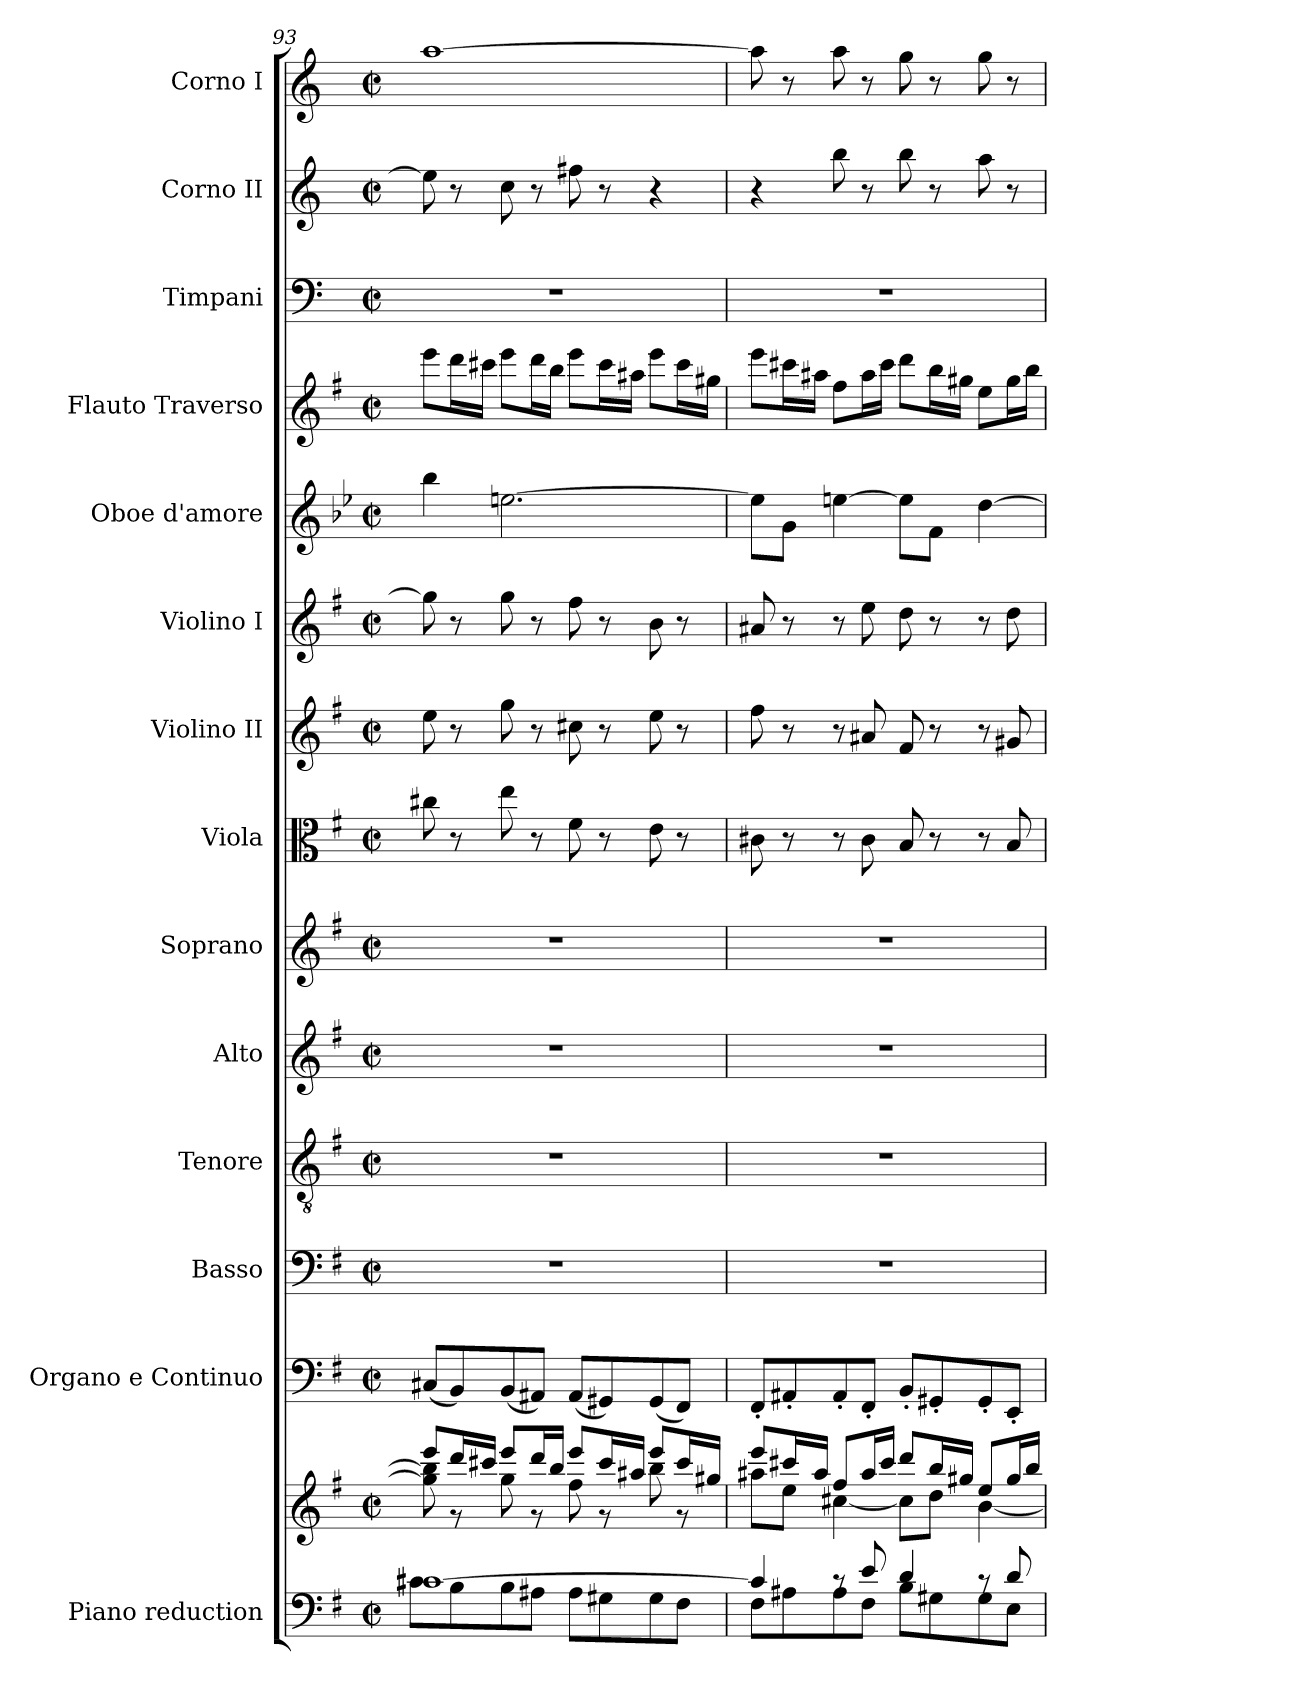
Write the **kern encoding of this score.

**kern	**kern	**kern	**kern	**kern	**kern	**kern	**kern	**kern	**kern	**kern	**kern	**kern	**kern	**kern
*part14	*part14	*part13	*part12	*part11	*part10	*part9	*part8	*part7	*part6	*part5	*part4	*part3	*part2	*part1
*staff15	*staff14	*staff13	*staff12	*staff11	*staff10	*staff9	*staff8	*staff7	*staff6	*staff5	*staff4	*staff3	*staff2	*staff1
*I"Piano reduction	*	*I"Organo e Continuo	*I"Basso	*I"Tenore	*I"Alto	*I"Soprano	*I"Viola	*I"Violino II	*I"Violino I	*I"Oboe d'amore	*I"Flauto Traverso	*I"Timpani	*I"Corno II	*I"Corno I
*I'Pno	*	*	*	*	*	*	*	*	*	*I'Ob	*I'Fl	*I'Timp	*	*
!!LO:PB:g=z
*clefF4	*clefG2	*clefF4	*clefF4	*clefGv2	*clefG2	*clefG2	*clefC3	*clefG2	*clefG2	*clefG2	*clefG2	*clefF4	*clefG2	*clefG2
*	*	*	*	*	*	*	*	*	*	*ITrd2c3	*	*	*ITrd3c5	*ITrd3c5
*k[f#]	*k[f#]	*k[f#]	*k[f#]	*k[f#]	*k[f#]	*k[f#]	*k[f#]	*k[f#]	*k[f#]	*k[f#]	*k[f#]	*k[]	*k[f#]	*k[f#]
*M2/2	*M2/2	*M2/2	*M2/2	*M2/2	*M2/2	*M2/2	*M2/2	*M2/2	*M2/2	*M2/2	*M2/2	*M2/2	*M2/2	*M2/2
*met(c|)	*met(c|)	*met(c|)	*met(c|)	*met(c|)	*met(c|)	*met(c|)	*met(c|)	*met(c|)	*met(c|)	*met(c|)	*met(c|)	*met(c|)	*met(c|)	*met(c|)
=93	=93	=93	=93	=93	=93	=93	=93	=93	=93	=93	=93	=93	=93	=93
*^	*^	*	*	*	*	*	*	*	*	*	*	*	*	*
[1c#X	8c#\L	8eee/L	8gg\] 8bb\]	(<8C#X/L	1r	1r	1r	1r	8cc#X\	8ee\	8gg\]	4gg\	8eee\L	1r	8b\]	[1ee
.	8B\	16ddd/L	8r	8BB/)	.	.	.	.	8r	8r	8r	.	16ddd\L	.	8r	.
.	.	16ccc#X/JJ	.	.	.	.	.	.	.	.	.	.	16ccc#X\JJ	.	.	.
.	8B\	8eee/L	8gg\	(<8BB/	.	.	.	.	8ee\	8gg\	8gg\	[2.cc#X\	8eee\L	.	8g\	.
.	8A#X\J	16ddd/L	8r	8AA#X/J)	.	.	.	.	8r	8r	8r	.	16ddd\L	.	8r	.
.	.	16bb/JJ	.	.	.	.	.	.	.	.	.	.	16bb\JJ	.	.	.
.	8A#\L	8eee/L	8ff#\	(<8AA#/L	.	.	.	.	8f#\	8cc#X\	8ff#\	.	8eee\L	.	8cc#X\	.
.	8G#X\	16ccc#/L	8r	8GG#X/)	.	.	.	.	8r	8r	8r	.	16ccc#\L	.	8r	.
.	.	16aa#X/JJ	.	.	.	.	.	.	.	.	.	.	16aa#X\JJ	.	.	.
.	8G#\	8eee/L	8bb\	(<8GG#/	.	.	.	.	8e\	8ee\	8b\	.	8eee\L	.	4r	.
.	8F#\J	16ccc#/L	8r	8FF#/J)	.	.	.	.	8r	8r	8r	.	16ccc#\L	.	.	.
.	.	16gg#X/JJ	.	.	.	.	.	.	.	.	.	.	16gg#X\JJ	.	.	.
=94	=94	=94	=94	=94	=94	=94	=94	=94	=94	=94	=94	=94	=94	=94	=94	=94
4c#/]	8F#\L	8eee/L	8aa#X\L	8FF#'/L	1r	1r	1r	1r	8c#X\	8ff#\	8a#X/	8cc#\L]	8eee\L	1r	4r	8ee\]
.	8A#X\	16ccc#X/L	8ee\J	8AA#X'/	.	.	.	.	8r	8r	8r	8e\J	16ccc#X\L	.	.	8r
.	.	16aa#/JJ	.	.	.	.	.	.	.	.	.	.	16aa#X\JJ	.	.	.
8rc	8A#\	8ff#/L	[4cc#X\	8AA#'/	.	.	.	.	8r	8r	8r	[4cc#X\	8ff#\L	.	8ff#\	8ee\
8e/	8F#\J	16aa#/L	.	8FF#'/J	.	.	.	.	8c#\	8a#X/	8ee\	.	16aa#\L	.	8r	8r
.	.	16ccc#/JJ	.	.	.	.	.	.	.	.	.	.	16ccc#\JJ	.	.	.
4d/	8B\L	8ddd/L	8cc#\L]	8BB'/L	.	.	.	.	8B/	8f#/	8dd\	8cc#\L]	8ddd\L	.	8ff#\	8dd\
.	8G#X\	16bb/L	8dd\J	8GG#X'/	.	.	.	.	8r	8r	8r	8d\J	16bb\L	.	8r	8r
.	.	16gg#X/JJ	.	.	.	.	.	.	.	.	.	.	16gg#X\JJ	.	.	.
8rc	8G#\	8ee/L	[4b\	8GG#'/	.	.	.	.	8r	8r	8r	[4b\	8ee\L	.	8ee\	8dd\
8d/	8E\J	16gg#/L	.	8EE'/J	.	.	.	.	8B/	8g#X/	8dd\	.	16gg#\L	.	8r	8r
.	.	16bb/JJ	.	.	.	.	.	.	.	.	.	.	16bb\JJ	.	.	.
*v	*v	*	*	*	*	*	*	*	*	*	*	*	*	*	*	*
*	*v	*v	*	*	*	*	*	*	*	*	*	*	*	*	*
=	=	=	=	=	=	=	=	=	=	=	=	=	=	=
*-	*-	*-	*-	*-	*-	*-	*-	*-	*-	*-	*-	*-	*-	*-
